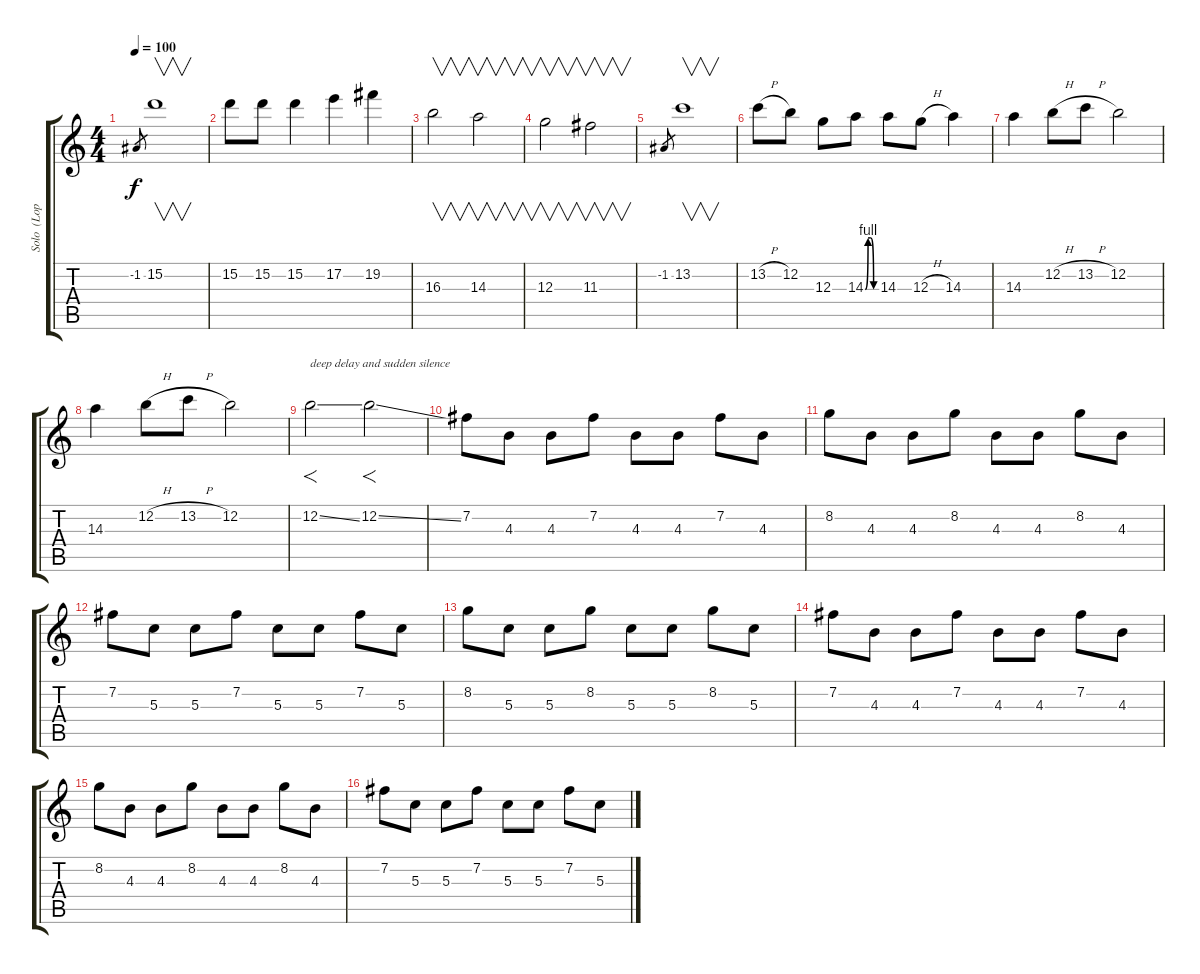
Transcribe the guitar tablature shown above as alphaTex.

\track ("Solo  (Lopakka)" "Solo  (Lop") {instrument overdrivenguitar}
\staff {score tabs}
\tuning (E4 B3 G3 D3 A2 E2) {hide}
\ts (4 4)
\tempo 100
\clef g2
\ks c
-1.2.8{gr dy f} 15.2.1{v} |
15.2.8 15.2.8 15.2.4 17.2.4 19.2.4 |
16.3.2{v} 14.3.2{v} |
12.3.2{v} 11.3.2{v} |
-1.2.8{gr} 13.2.1{v} |
13.2{h}.8 12.2.8 12.3.8 14.3{be (custom 0 0 15 4 30 4 45 0 60 0)}.8 14.3.8 12.3{h}.8 14.3.4 |
14.3.4 12.2{h}.8 13.2{h}.8 12.2.2 |
14.3.4 12.2{h}.8 13.2{h}.8 12.2.2 |
12.2{ss}.2{f txt "deep delay and sudden silence"} 12.2{ss}.2{f} |
7.2.8 4.3.8 4.3.8 7.2.8 4.3.8 4.3.8 7.2.8 4.3.8 |
8.2.8 4.3.8 4.3.8 8.2.8 4.3.8 4.3.8 8.2.8 4.3.8 |
7.2.8 5.3.8 5.3.8 7.2.8 5.3.8 5.3.8 7.2.8 5.3.8 |
8.2.8 5.3.8 5.3.8 8.2.8 5.3.8 5.3.8 8.2.8 5.3.8 |
7.2.8 4.3.8 4.3.8 7.2.8 4.3.8 4.3.8 7.2.8 4.3.8 |
8.2.8 4.3.8 4.3.8 8.2.8 4.3.8 4.3.8 8.2.8 4.3.8 |
7.2.8 5.3.8 5.3.8 7.2.8 5.3.8 5.3.8 7.2.8 5.3.8
